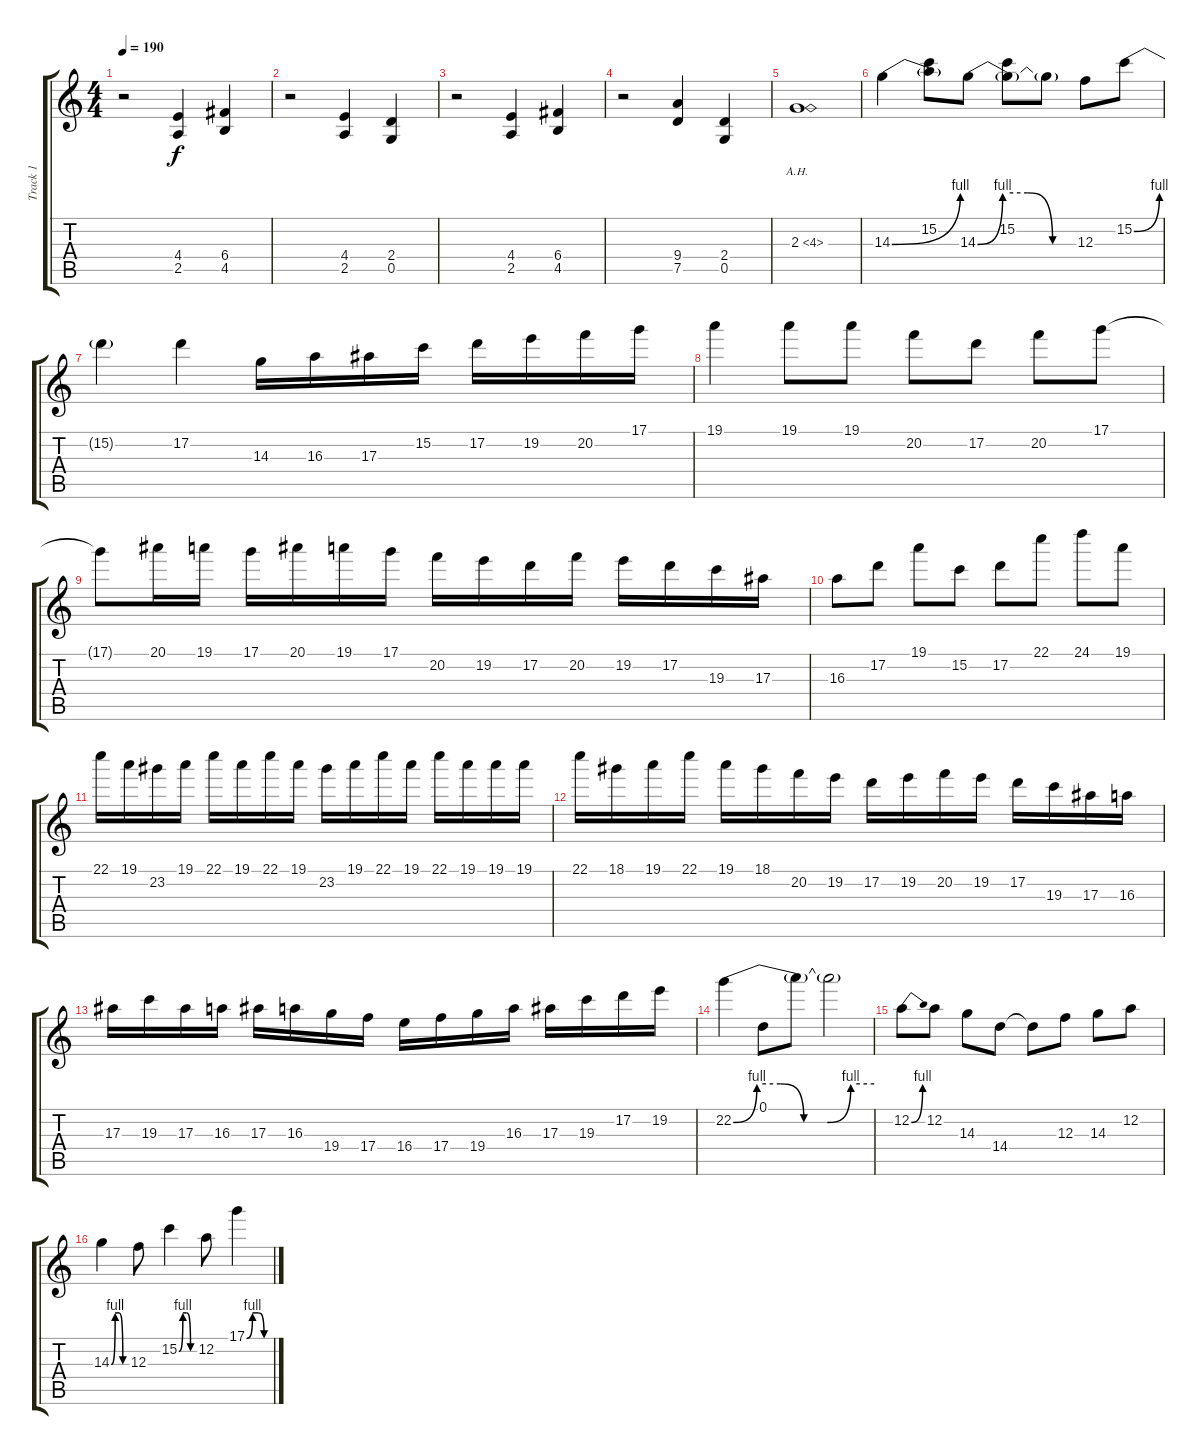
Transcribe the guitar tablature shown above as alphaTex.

\track ("Track 1" "Track 1") {instrument distortionguitar}
\staff {score tabs}
\tuning (D4 A3 F3 C3 G2 D2) {hide}
\ts (4 4)
\tempo 190
\clef g2
\ks c
r.2{dy f} (4.4 2.5).4 (6.4 4.5).4 |
r.2 (4.4 2.5).4 (2.4 0.5).4 |
r.2 (4.4 2.5).4 (6.4 4.5).4 |
r.2 (9.4 7.5).4 (2.4 0.5).4 |
2.3{ah 2}.1 |
14.3{be (bend 0 0 60 4)}.4 (15.2 14.3{t}).8 14.3{be (custom 0 0 15 4 30 4 45 0 60 0)}.8 (15.2 14.3{t}).8 14.3{t}.8 12.3.8 15.2{be (bend 0 0 60 4)}.8 |
15.2{t}.4 17.2.4 14.3.16 16.3.16 17.3.16 15.2.16 17.2.16 19.2.16 20.2.16 17.1.16 |
19.1.4 19.1.8 19.1.8 20.2.8 17.2.8 20.2.8 17.1.8 |
17.1{t}.8 20.1.16 19.1.16 17.1.16 20.1.16 19.1.16 17.1.16 20.2.16 19.2.16 17.2.16 20.2.16 19.2.16 17.2.16 19.3.16 17.3.16 |
16.3.8 17.2.8 19.1.8 15.2.8 17.2.8 22.1.8 24.1.8 19.1.8 |
22.1.16 19.1.16 23.2.16 19.1.16 22.1.16 19.1.16 22.1.16 19.1.16 23.2.16 19.1.16 22.1.16 19.1.16 22.1.16 19.1.16 19.1.16 19.1.16 |
22.1.16 18.1.16 19.1.16 22.1.16 19.1.16 18.1.16 20.2.16 19.2.16 17.2.16 19.2.16 20.2.16 19.2.16 17.2.16 19.3.16 17.3.16 16.3.16 |
17.3.16 19.3.16 17.3.16 16.3.16 17.3.16 16.3.16 19.4.16 17.4.16 16.4.16 17.4.16 19.4.16 16.3.16 17.3.16 19.3.16 17.2.16 19.2.16 |
22.2{be (custom 0 0 10 4 20 4 30 0 40 0 50 4 60 4)}.4 0.1.8 22.2{t}.8 22.2{t}.2 |
12.2{be (bend 0 0 60 4)}.8 12.2.8 14.3.8 14.4.8 14.4{t}.8 12.3.8 14.3.8 12.2.8 |
14.3{be (custom 0 0 15 4 30 4 45 0 60 0)}.4 12.3.8 15.2{be (custom 0 0 15 4 30 4 45 0 60 0)}.4 12.2.8 17.1{be (custom 0 0 15 4 30 4 45 0 60 0)}.4
